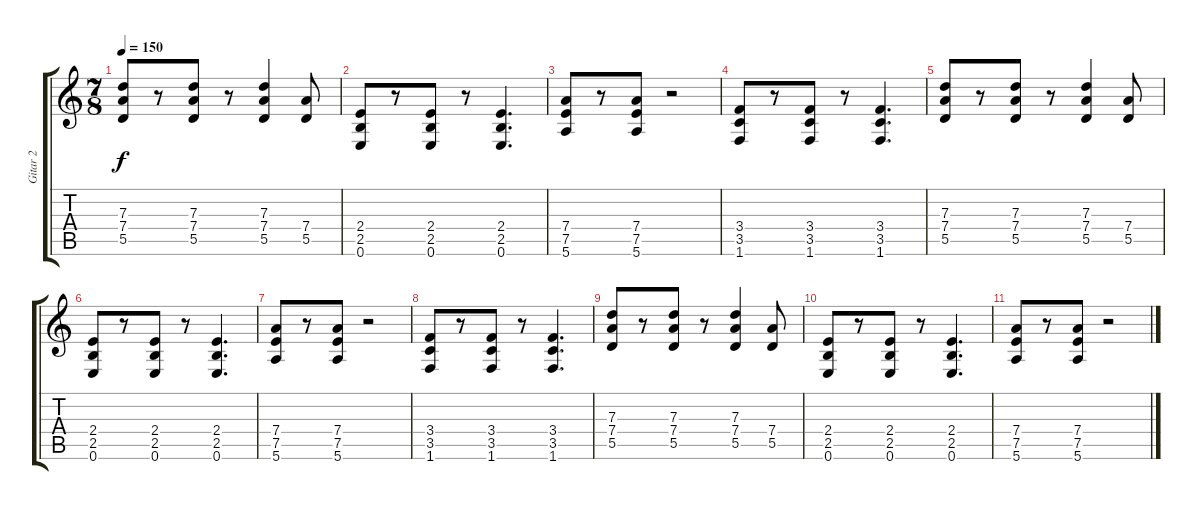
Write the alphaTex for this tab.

\track ("Gitar 2" "Gitar 2") {instrument distortionguitar}
\staff {score tabs}
\tuning (E4 B3 G3 D3 A2 E2) {hide}
\ts (7 8)
\tempo 150
\clef g2
\ks c
(7.3 7.4 5.5).8{dy f} r.8 (7.3 7.4 5.5).8 r.8 (7.3 7.4 5.5).4 (7.4 5.5).8 |
(2.4 2.5 0.6).8 r.8 (2.4 2.5 0.6).8 r.8 (2.4 2.5 0.6).4{d} |
(7.4 7.5 5.6).8 r.8 (7.4 7.5 5.6).8 r.2 |
(3.4 3.5 1.6).8 r.8 (3.4 3.5 1.6).8 r.8 (3.4 3.5 1.6).4{d} |
(7.3 7.4 5.5).8 r.8 (7.3 7.4 5.5).8 r.8 (7.3 7.4 5.5).4 (7.4 5.5).8 |
(2.4 2.5 0.6).8 r.8 (2.4 2.5 0.6).8 r.8 (2.4 2.5 0.6).4{d} |
(7.4 7.5 5.6).8 r.8 (7.4 7.5 5.6).8 r.2 |
(3.4 3.5 1.6).8 r.8 (3.4 3.5 1.6).8 r.8 (3.4 3.5 1.6).4{d} |
(7.3 7.4 5.5).8 r.8 (7.3 7.4 5.5).8 r.8 (7.3 7.4 5.5).4 (7.4 5.5).8 |
(2.4 2.5 0.6).8 r.8 (2.4 2.5 0.6).8 r.8 (2.4 2.5 0.6).4{d} |
(7.4 7.5 5.6).8 r.8 (7.4 7.5 5.6).8 r.2
